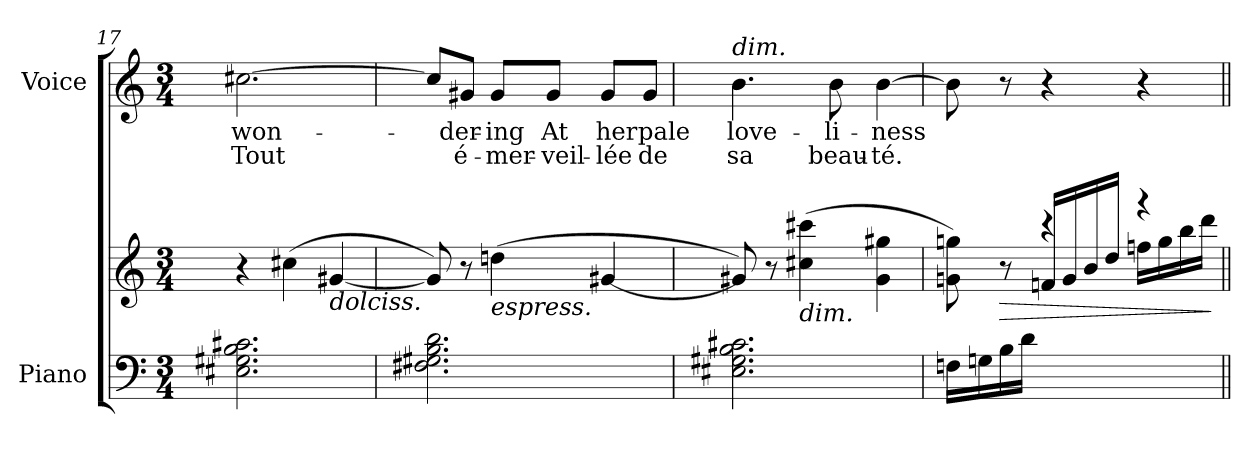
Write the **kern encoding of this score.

**kern	**kern	**dynam	**kern	**text	**text	**dynam
*part2	*part2	*part2	*part1	*part1	*part1	*part1
*staff3	*staff2	*staff2/3	*staff1	*staff1	*staff1	*staff1
*I"Piano	*	*	*I"Voice	*	*	*
*I'Pno	*	*	*	*	*	*
*clefF4	*clefG2	*	*clefG2	*	*	*
*k[]	*k[]	*	*k[]	*	*	*
*M3/4	*M3/4	*	*M3/4	*	*	*
=17	=17	=17	=17	=17	=17	=17
!	!	!	!	!LO:LY:b	!LO:LY:b	!LO:DY:a
!	!	!	!	!	!	!LO:DY:n=1:a
!	!	!	!	!	!	!LO:DY:n=2:a
2.E#X\ 2.G#X\ 2.B\ 2.c#X\	4r	.	[2.cc#X\	won-	Tout	other-dynamics p other-dynamics
!	!	!LO:DY:b	!	!	!	!
!	!	!LO:DY:n=1:b	!	!	!	!
.	(4cc#X\	other-dynamics p	.	.	.	.
!	!LO:TX:b:i:t=dolciss.	!	!	!	!	!
.	[4g#X/	.	.	.	.	.
=18	=18	=18	=18	=18	=18	=18
2.F#X\ 2.G#X\ 2.B\ 2.d\	8g#/])	.	8cc#/L]	.	.	.
!	!	!	!	!LO:LY:b	!LO:LY:b	!
.	8r	.	8g#X/J	-der-	é-	.
!	!LO:TX:b:i:t=espress.	!	!	!	!	!
!	!	!	!	!LO:LY:b	!LO:LY:b	!
.	(4ddn\	.	8g#/L	-ing	-mer-	.
!	!	!	!	!LO:LY:b	!LO:LY:b	!
.	.	.	8g#/J	At	-veil-	.
!	!	!	!	!LO:LY:b	!LO:LY:b	!
.	[4g#X/	.	8g#/L	her	-lée	.
!	!	!	!	!LO:LY:b	!LO:LY:b	!
.	.	.	8g#/J	pale	de	.
!!LO:LB:g=z
=19	=19	=19	=19	=19	=19	=19
!	!	!	!LO:TX:a:i:t=dim.	!	!	!
!	!	!	!	!LO:LY:b	!LO:LY:b	!
2.E#X\ 2.G#X\ 2.B\ 2.c#X\	8g#X/])	.	4.b\	love-	sa	.
.	8r	.	.	.	.	.
!	!LO:TX:b:i:t=dim.	!	!	!	!	!
.	(4cc#X\ 4ccc#X\	.	.	.	.	.
!	!	!	!	!LO:LY:b	!LO:LY:b	!
.	.	.	8b\	-li-	beau-	.
!	!	!	!	!LO:LY:b	!LO:LY:b	!
.	4g#\ 4gg#X\	.	[4b\	-ness	-té.	.
=20	=20	=20	=20	=20	=20	=20
*	*^	*	*	*	*	*
(16Fn\LL	8gn\ 8ggn\)	4ryy	.	8b\]	.	.	.
16Gn\	.	.	.	.	.	.	.
!	!	!	!LO:HP:b	!	!	!	!
16B\	8r	.	>	8r	.	.	.
16d\JJ	.	.	.	.	.	.	.
2ryy	4r	16fn/LL	.	4r	.	.	.
.	.	16g/	.	.	.	.	.
.	.	16b/	.	.	.	.	.
.	.	16dd/JJ	.	.	.	.	.
.	4r	16ffn\LL	.	4r	.	.	.
.	.	16gg\	.	.	.	.	.
.	.	16bb\	.	.	.	.	.
.	.	16ddd\JJ)	.	.	.	.	.
*	*v	*v	*	*	*	*	*
.	.	]	.	.	.	.
=||	=||	=||	=||	=||	=||	=||
*-	*-	*-	*-	*-	*-	*-
